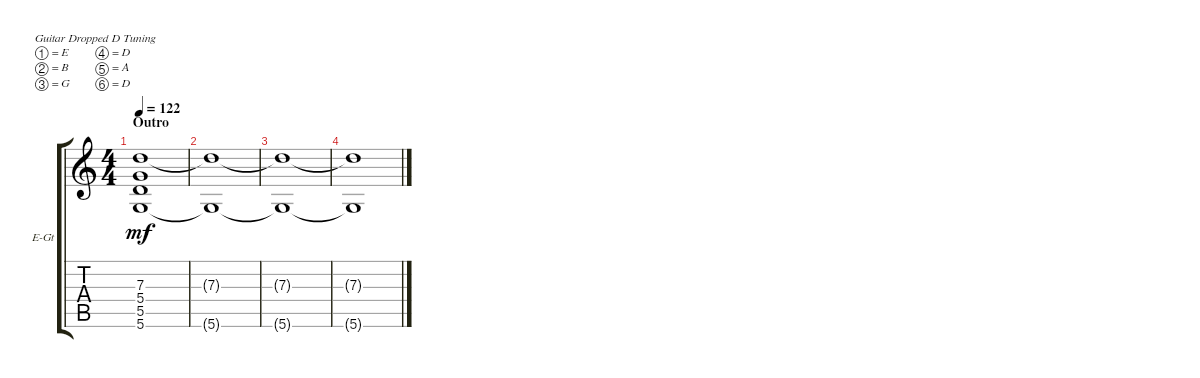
\bracketExtendMode groupsimilarinstruments
\firstSystemTrackNameOrientation horizontal
\otherSystemsTrackNameOrientation horizontal
\track ("Guitar 2 [Mike Shinoda]" "E-Gt") {instrument overdrivenguitar}
\staff {score tabs}
\tuning (E4 B3 G3 D3 A2 D2)
\ts (4 4)
\section ("" "Outro")
\tempo 122
\clef g2
\ks c
(7.3 5.4 5.5 5.6).1{dy mf} |
(7.3{t} 5.6{t}).1 |
(7.3{t} 5.6{t}).1 |
(7.3{t} 5.6{t}).1
